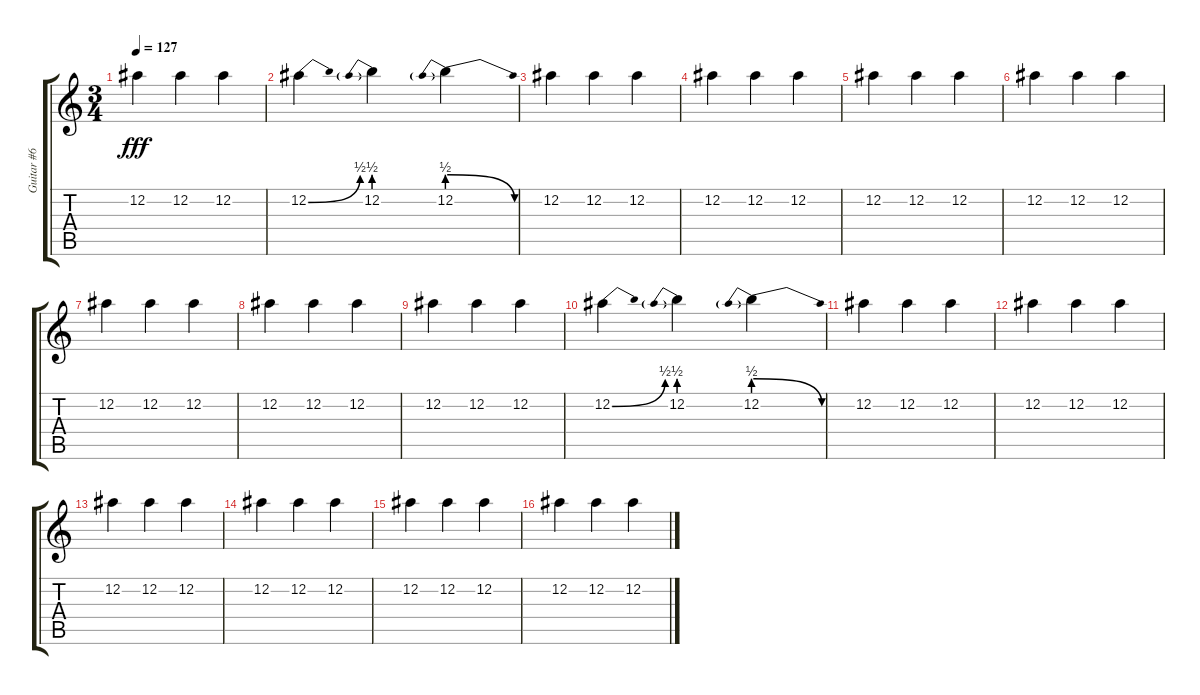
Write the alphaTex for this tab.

\track ("Guitar #6" "Guitar #6") {instrument electricguitarclean}
\staff {score tabs}
\tuning (Eb4 Bb3 Gb3 Db3 Ab2 Db2) {hide}
\ts (3 4)
\tempo 127
\clef g2
\ks c
12.2.4{dy fff} 12.2.4 12.2.4 |
12.2{be (bend 0 0 60 2)}.4 12.2{be (prebend 0 2 60 2)}.4 12.2{be (prebendrelease 0 2 60 0)}.4 |
12.2.4 12.2.4 12.2.4 |
12.2.4 12.2.4 12.2.4 |
12.2.4 12.2.4 12.2.4 |
12.2.4 12.2.4 12.2.4 |
12.2.4 12.2.4 12.2.4 |
12.2.4 12.2.4 12.2.4 |
12.2.4 12.2.4 12.2.4 |
12.2{be (bend 0 0 60 2)}.4 12.2{be (prebend 0 2 60 2)}.4 12.2{be (prebendrelease 0 2 60 0)}.4 |
12.2.4 12.2.4 12.2.4 |
12.2.4 12.2.4 12.2.4 |
12.2.4 12.2.4 12.2.4 |
12.2.4 12.2.4 12.2.4 |
12.2.4 12.2.4 12.2.4 |
12.2.4 12.2.4 12.2.4
